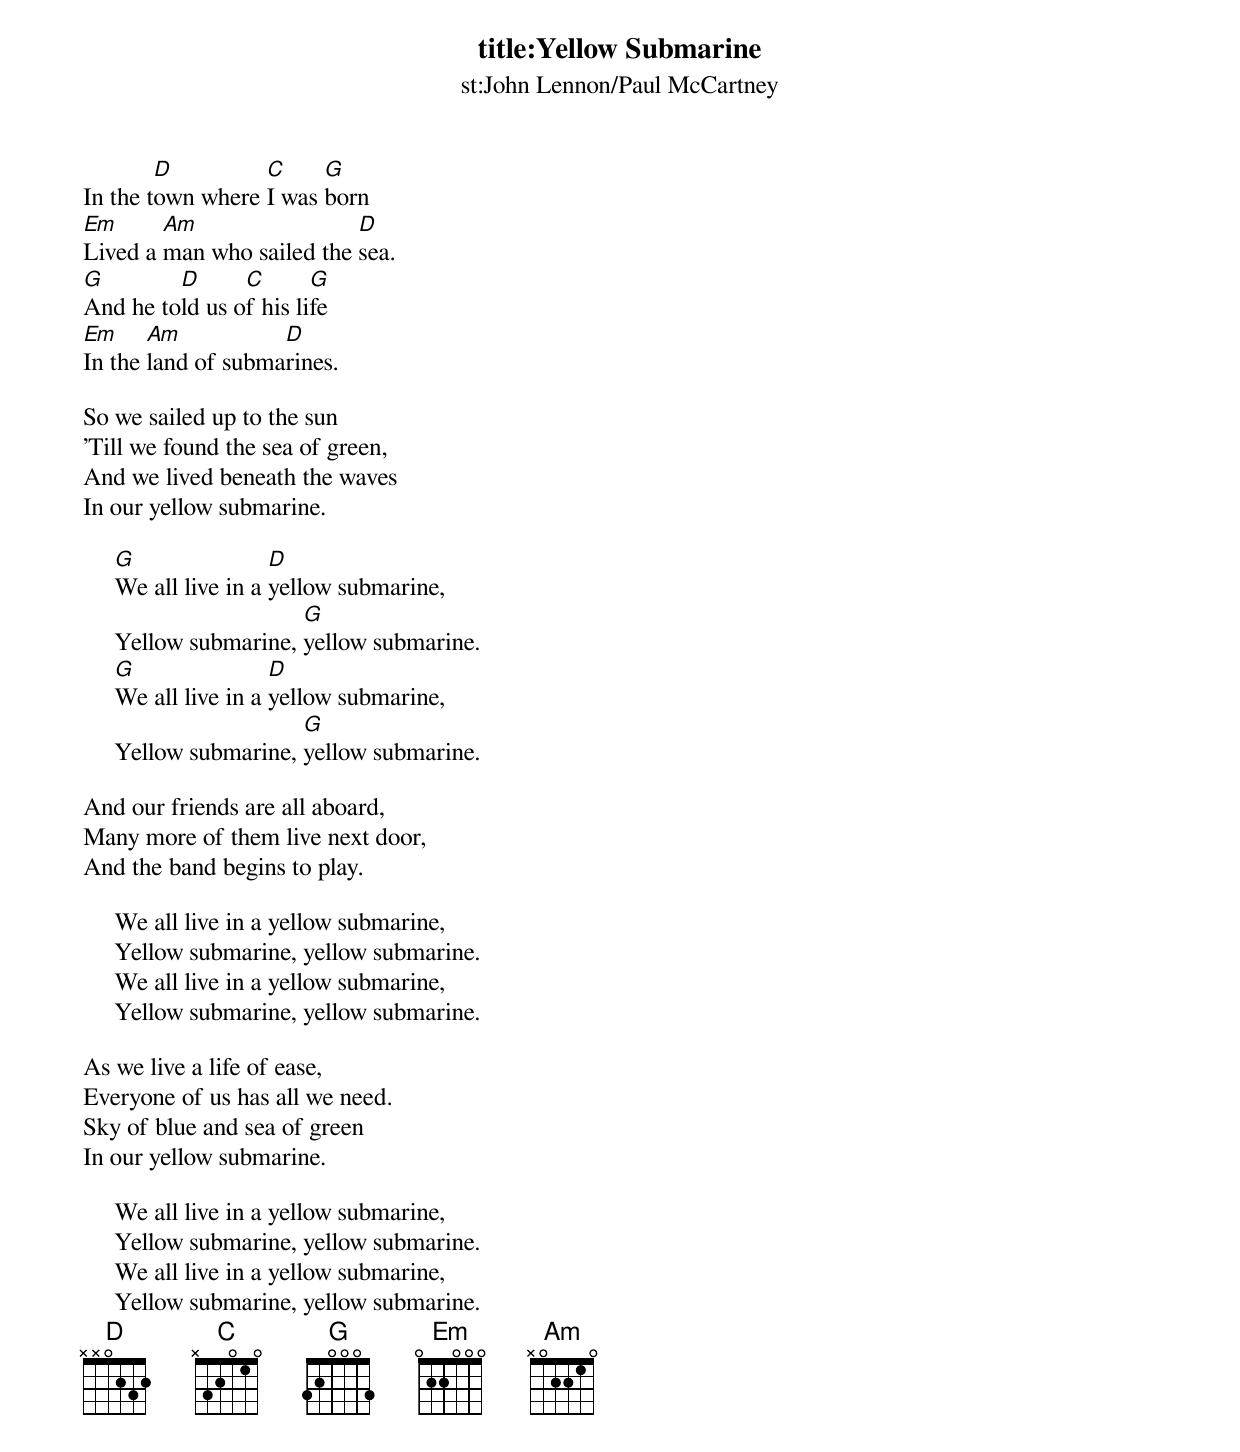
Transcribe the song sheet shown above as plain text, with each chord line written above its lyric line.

title:Yellow Submarine
st:John Lennon/Paul McCartney

        D         C     G
In the town where I was born
Em      Am                 D
Lived a man who sailed the sea.
G        D      C       G
And he told us of his life
Em     Am           D
In the land of submarines.

So we sailed up to the sun
'Till we found the sea of green,
And we lived beneath the waves
In our yellow submarine.

     G                D
     We all live in a yellow submarine,
                       G
     Yellow submarine, yellow submarine.
     G                D
     We all live in a yellow submarine,
                       G
     Yellow submarine, yellow submarine.

And our friends are all aboard,
Many more of them live next door,
And the band begins to play.

     We all live in a yellow submarine,
     Yellow submarine, yellow submarine.
     We all live in a yellow submarine,
     Yellow submarine, yellow submarine.

As we live a life of ease,
Everyone of us has all we need.
Sky of blue and sea of green
In our yellow submarine.

     We all live in a yellow submarine,
     Yellow submarine, yellow submarine.
     We all live in a yellow submarine,
     Yellow submarine, yellow submarine.
